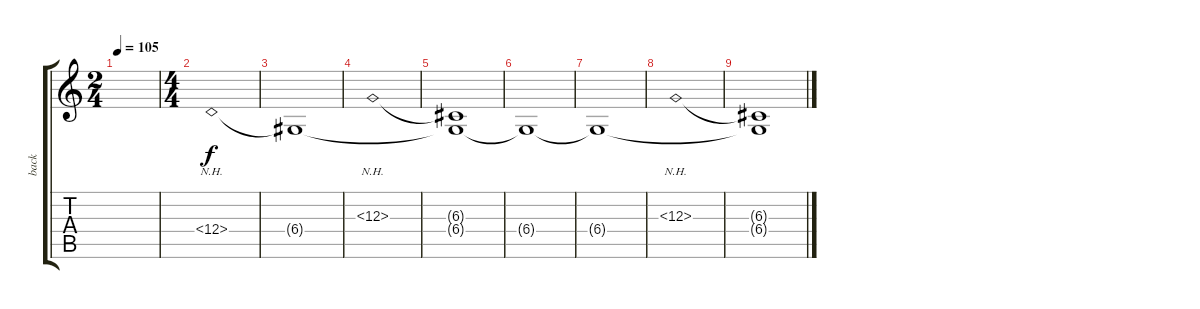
\track ("back " "back ") {instrument lead6voice}
\staff {score tabs}
\tuning (E4 B3 G3 D3 A2 E2) {hide}
\ts (2 4)
\tempo 105
\clef g2
\ks c
|
\ts (4 4)
6.4{nh}.1{volume 6} |
6.4{t}.1 |
6.3{nh}.1 |
(6.3{t} 6.4{t}).1 |
6.4{t}.1 |
6.4{t}.1 |
6.3{nh}.1 |
(6.3{t} 6.4{t}).1
